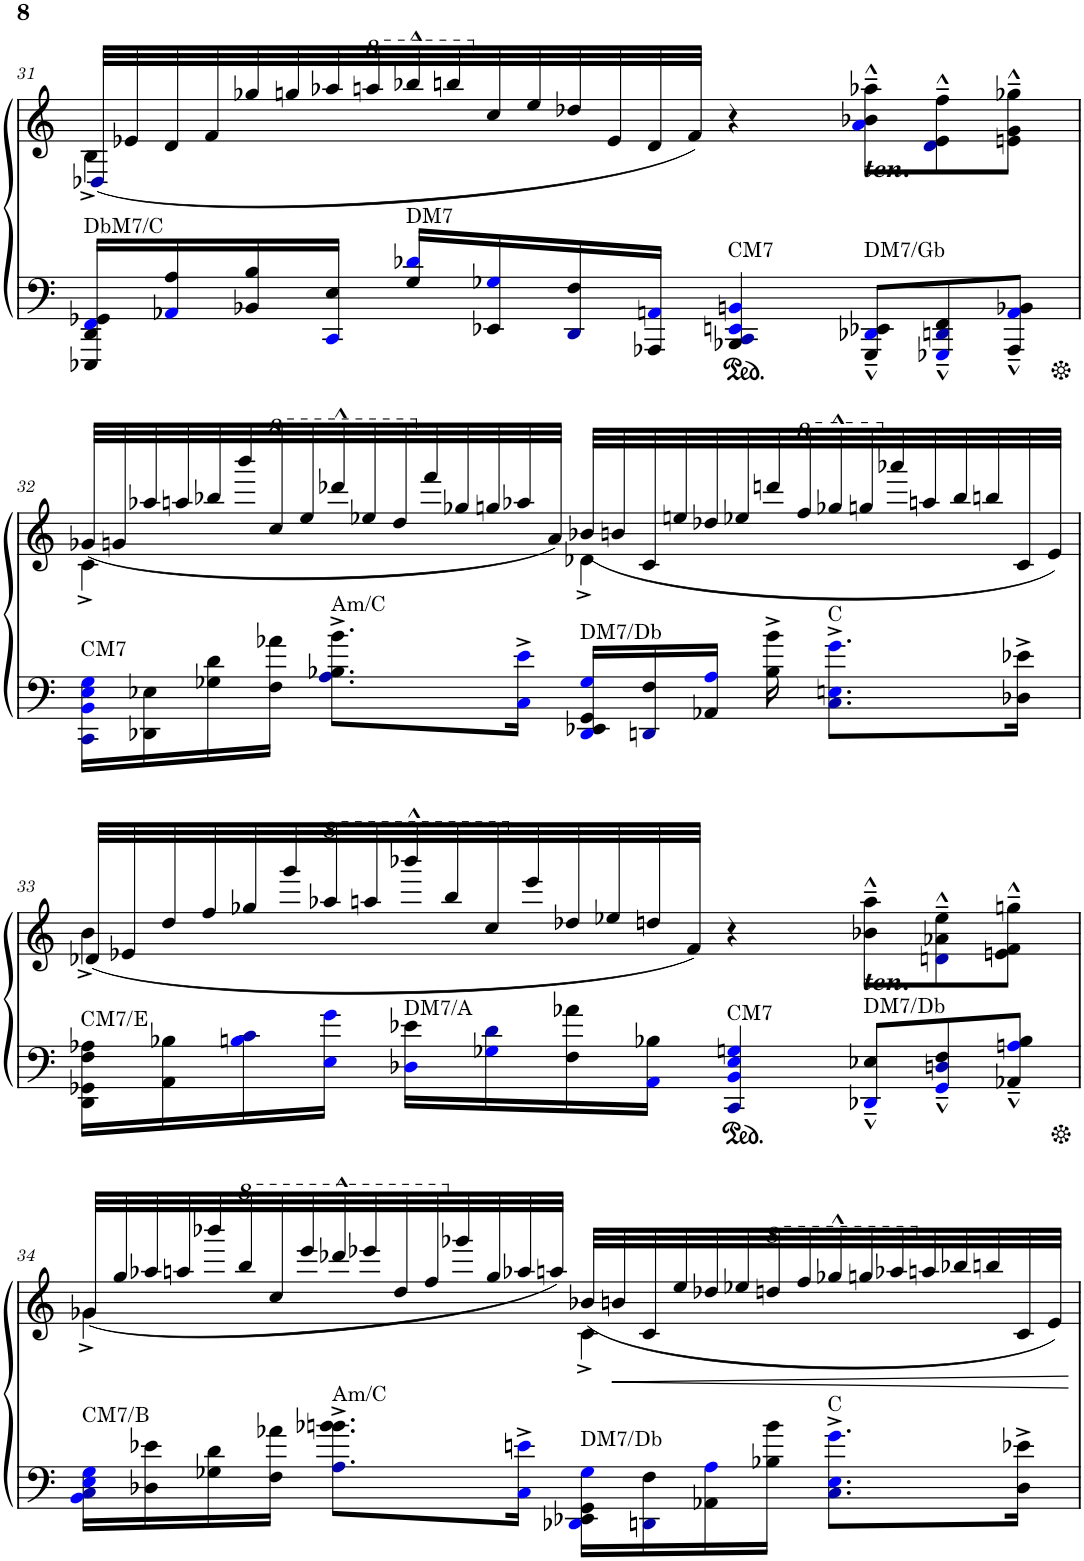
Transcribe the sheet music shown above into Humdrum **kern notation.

**kern	**kern
*part1	*part1
*staff2	*staff1
*I"Piano	*
*I'Pno.	*
!!LO:PB:g=z
*clefF4	*clefG2
*k[]	*k[]
*M4/4	*M4/4
*met(c)	*met(c)
=31	=31
*	*^
!LO:TX:a:t=DbM7/C	!	!
16EEE-X/ 16DD/ 16FFi/ 16GG-X/LL	4B^\	(32D-Xj/LLL
.	.	32e-X/
16AA-Xi/ 16A/	.	32d/
.	.	32f/
16BB-X/ 16B/	.	32gg-X/
.	.	32ggn/
16CCi/ 16E/JJ	.	32aa-X/
*	*8va	*
.	.	32aaan/
!LO:TX:a:t=DM7	!	!
16G/ 16d-Xi/LL	4ryy	32bbb-X^^/
.	.	32bbbn/
*	*X8va	*
16EE-X/ 16G-Xi/	.	32cc/
.	.	32ee/
16DDj/ 16F/	.	32dd-X/
.	.	32e-/
16AAA-X/ 16AAni/JJ	.	32d/
.	.	32f/JJJ)
!LO:TX:a:t=CM7	!	!
4BBB-X/ 4CCj/ 4EEni/ 4BBni/	4r	2ryy
*Xbrackettup	*Xbrackettup	*
!	!LO:TX:b:Bi:t=ten.	!
!LO:TX:a:t=DM7/Gb	!	!
12GGG/~^^ 12DD-Xi/~^^ 12EE-X/~^^L	12ai\~^^ 12b-X\~^^ 12aa-X\~^^L	.
12GGG-Xi/~^^ 12DDnj/~^^ 12FF/~^^	12dj\~^^ 12e-\~^^ 12ff\~^^	.
12AAA-/~^^ 12AAi/~^^ 12BB-X/~^^J	12en\~^^ 12g\~^^ 12gg-X\~^^J	.
!!LO:LB:g=z	!!
=32	=32	=32
!LO:TX:a:t=CM7	!	!
16CCj\ 16BBi\ 16Ei\ 16Gi\LL	4c^\	(32g-X/LLL
.	.	32gn/
16DD-X\ 16E-X\	.	32aa-X/
.	.	32aan/
16G-X\ 16d\	.	32bb-X/
.	.	32bbb/
*	*8va	*
16F\ 16a-X\JJ	.	32ccc/
.	.	32eee/
!LO:TX:a:t=Am/C	!	!
8.Aj\^ 8.B-X\^ 8.b\^L	4ryy	32dddd-X^^/
.	.	32eee-X/
.	.	32ddd/
*	*X8va	*
.	.	32fff/
.	.	32gg-X/
.	.	32ggn/
16Ci\^ 16ei\^Jk	.	32aa-X/
.	.	32a/JJJ)
!LO:TX:a:t=DM7/Db	!	!
16DD-i/ 16EE-X/ 16GG/ 16G-i/LL	4d-X^\	(32b-X/LLL
.	.	32bn/
16DDnj/ 16F/	.	32c/
.	.	32een/
16AA-X/ 16Ai/JJ	.	32dd-X/
.	.	32ee-X/
16B-\^ 16b\^	.	32dddn/
*	*8va	*
.	.	32fff/
!LO:TX:a:t=C	!	!
8.Cj\^ 8.Eni\^ 8.gi\^L	4ryy	32ggg-X^^/
.	.	32gggn/
*	*X8va	*
.	.	32aaa-X/
.	.	32aan/
.	.	32bb-/
.	.	32bbn/
16D-X\^ 16e-X\^Jk	.	32c/
.	.	32e/JJJ)
!!LO:LB:g=z	!!
=33	=33	=33
!LO:TX:a:t=CM7/E	!	!
16DD\ 16GG-X\ 16F\ 16A-X\LL	4b^\	(32d-X/LLL
.	.	32e-X/
16AA\ 16B-X\	.	32dd/
.	.	32ff/
16Bni\ 16cj\	.	32gg-X/
.	.	32ggg/
*	*8va	*
16Ei\ 16gi\JJ	.	32aaa-X/
.	.	32aaan/
!LO:TX:a:t=DM7/A	!	!
16D-Xi\ 16e-X\LL	4ryy	32bbbb-X^^/
.	.	32bbb/
16G-Xi\ 16dj\	.	32ccc/
*	*X8va	*
.	.	32eee/
16F\ 16a-X\	.	32dd-X/
.	.	32ee-X/
16AAi\ 16B-X\JJ	.	32ddn/
.	.	32f/JJJ)
!LO:TX:a:t=CM7	!	!
4CCj/ 4BBi/ 4Ei/ 4Gni/	4r	2ryy
!	!LO:TX:b:Bi:t=ten.	!
!LO:TX:a:t=DM7/Db	!	!
12DD-Xi/~^^ 12E-X/~^^L	12b-X\~^^ 12aa\~^^L	.
12GG-i/~^^ 12Dnj/~^^ 12F/~^^	12dnj\~^^ 12a-X\~^^ 12ee-\~^^	.
12AA-X/~^^ 12Ani/~^^ 12B-/~^^J	12en\~^^ 12f\~^^ 12ggn\~^^J	.
!!LO:LB:g=z	!!
=34	=34	=34
!LO:TX:a:t=CM7/B	!	!
16BBi\ 16Cj\ 16Ei\ 16Gi\LL	4g-X^\	(32g-/LLL
.	.	32gg/
16D-X\ 16e-X\	.	32aa-X/
.	.	32aan/
16G-X\ 16d\	.	32bbb-X/
*	*8va	*
.	.	32bbb/
16F\ 16a-X\JJ	.	32ccc/
.	.	32eeee/
!LO:TX:a:t=Am/C	!	!
8.Aj\^ 8.b-X\^ 8.bn\^L	4ryy	32dddd-X^^/
.	.	32eeee-X/
.	.	32ddd/
.	.	32fff/
*	*X8va	*
.	.	32ggg-X/
.	.	32gg/
16Ci\^ 16eni\^Jk	.	32aa-X/
.	.	32aan/JJJ)
!LO:TX:a:t=DM7/Db	!	!
16DD-Xi\ 16EE-X\ 16GG\ 16G-i\LL	4c^\	(32b-X/LLL
.	.	32bn/
16DDnj\ 16F\	.	32c/
.	.	32ee/
16AA-X\ 16Ai\	.	32dd-X/
.	.	32ee-X/
*	*8va	*
16B-X\ 16b\JJ	.	32dddn/
.	.	32fff/
!LO:TX:a:t=C	!	!
8.Cj\^ 8.Ei\^ 8.gi\^L	4ryy	32ggg-X^^/
.	.	32gggn/
.	.	32aaa-X/
*	*X8va	*
.	.	32aan/
.	.	32bb-X/
.	.	32bbn/
16D-\^ 16e-X\^Jk	.	32c/
.	.	32e/JJJ)
*	*v	*v
=	=
*-	*-
